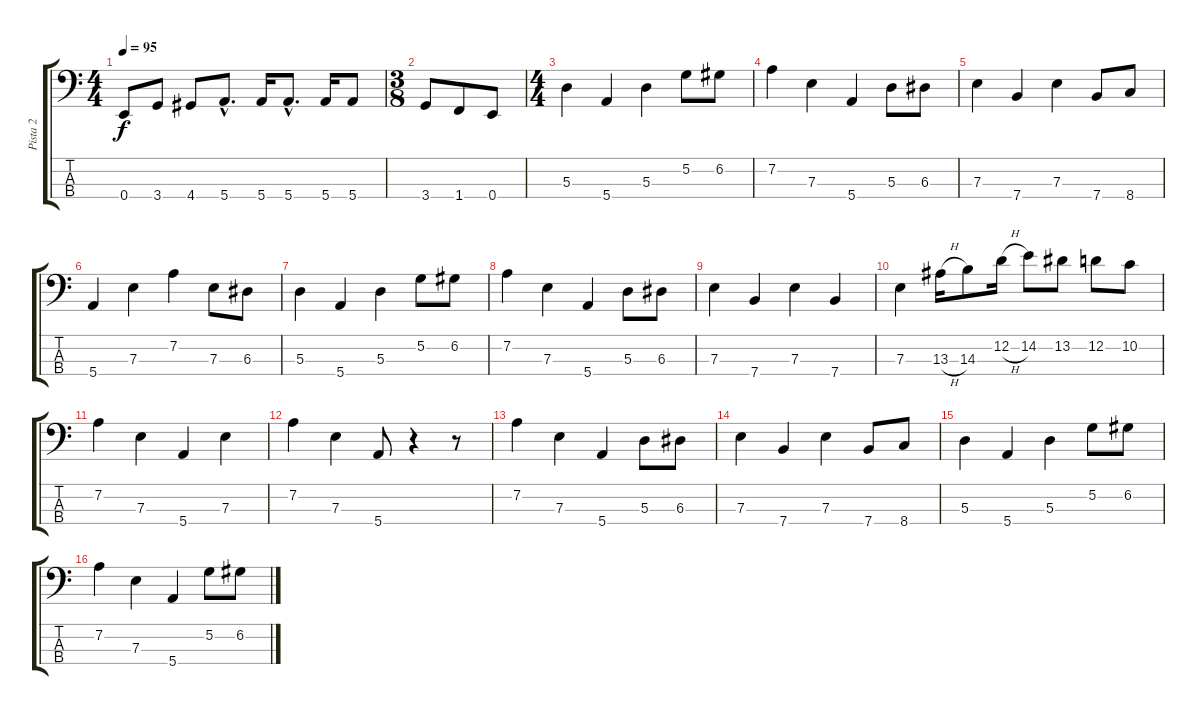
\track ("Pista 2" "Pista 2") {instrument electricbassfinger}
\staff {score tabs}
\tuning (G2 D2 A1 E1) {hide}
\ts (4 4)
\tempo 95
\clef f4
\ks c
0.4.8{dy f instrument electricbassfinger} 3.4.8 4.4.8 5.4{hac}.8{d} 5.4.16 5.4{hac}.8{d} 5.4.16 5.4.8 |
\ts (3 8)
3.4.8 1.4.8 0.4.8 |
\ts (4 4)
5.3.4 5.4.4 5.3.4 5.2.8 6.2.8 |
7.2.4 7.3.4 5.4.4 5.3.8 6.3.8 |
7.3.4 7.4.4 7.3.4 7.4.8 8.4.8 |
5.4.4 7.3.4 7.2.4 7.3.8 6.3.8 |
5.3.4 5.4.4 5.3.4 5.2.8 6.2.8 |
7.2.4 7.3.4 5.4.4 5.3.8 6.3.8 |
7.3.4 7.4.4 7.3.4 7.4.4 |
7.3.4 13.3{h}.16 14.3.8 12.2{h}.16 14.2.8 13.2.8 12.2.8 10.2.8 |
7.2.4 7.3.4 5.4.4 7.3.4 |
7.2.4 7.3.4 5.4.8 r.4 r.8 |
7.2.4 7.3.4 5.4.4 5.3.8 6.3.8 |
7.3.4 7.4.4 7.3.4 7.4.8 8.4.8 |
5.3.4 5.4.4 5.3.4 5.2.8 6.2.8 |
7.2.4 7.3.4 5.4.4 5.2.8 6.2.8
